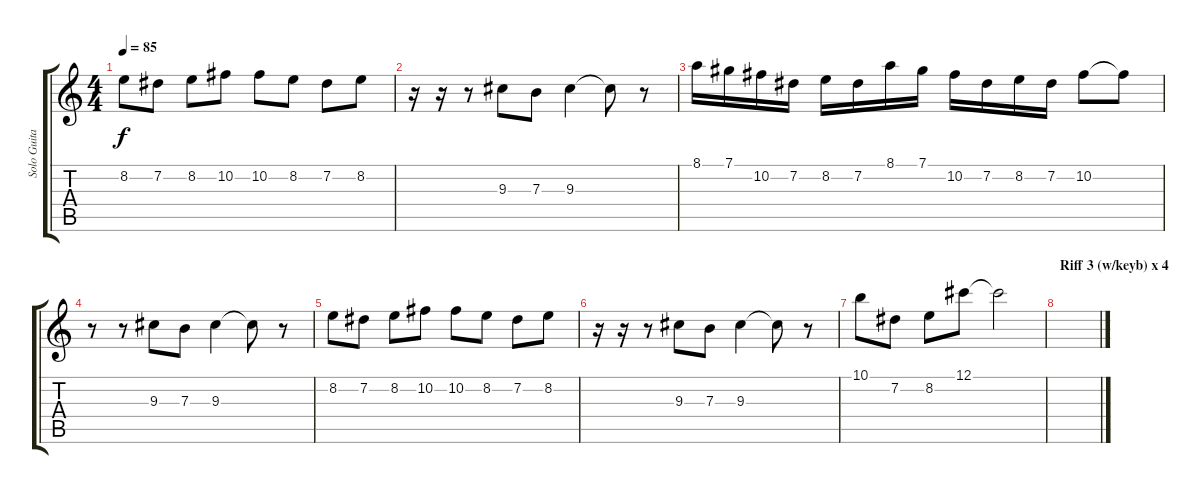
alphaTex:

\track ("Solo Guitar" "Solo Guita") {instrument overdrivenguitar}
\staff {score tabs}
\tuning (Db4 Ab3 E3 B2 Gb2 Db2) {hide}
\ts (4 4)
\tempo 85
\clef g2
\ks c
8.2.8{dy f} 7.2.8 8.2.8 10.2.8 10.2.8 8.2.8 7.2.8 8.2.8 |
r.16 r.16 r.8 9.3.8 7.3.8 9.3.4 9.3{t}.8 r.8 |
8.1.16 7.1.16 10.2.16 7.2.16 8.2.16 7.2.16 8.1.16 7.1.16 10.2.16 7.2.16 8.2.16 7.2.16 10.2.8 10.2{t}.8 |
r.8 r.8 9.3.8 7.3.8 9.3.4 9.3{t}.8 r.8 |
8.2.8 7.2.8 8.2.8 10.2.8 10.2.8 8.2.8 7.2.8 8.2.8 |
r.16 r.16 r.8 9.3.8 7.3.8 9.3.4 9.3{t}.8 r.8 |
10.1.8 7.2.8 8.2.8 12.1.8 12.1{t}.2 |
\section ("" "Riff 3 (w/keyb) x 4")
